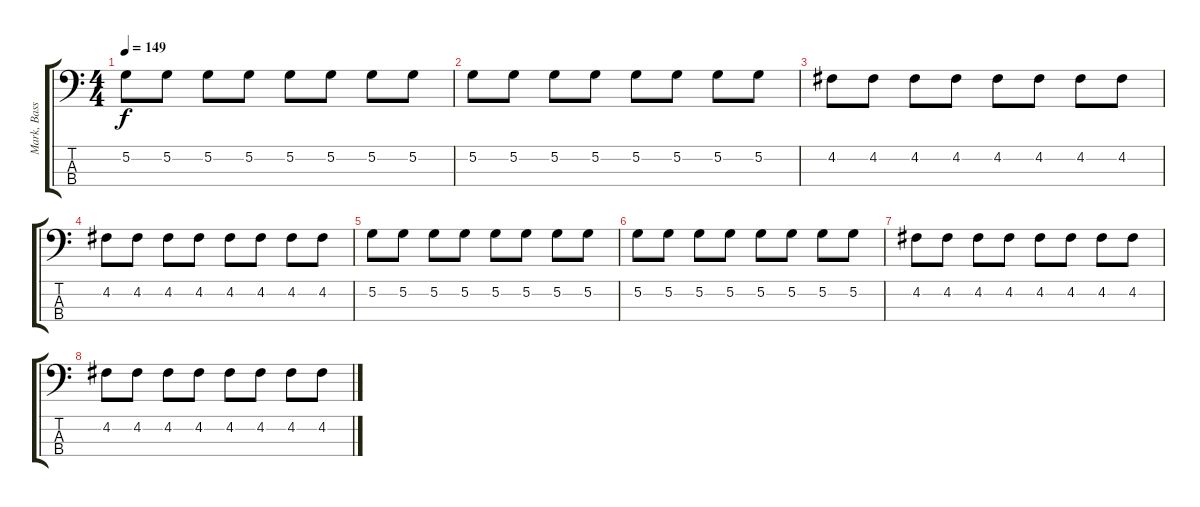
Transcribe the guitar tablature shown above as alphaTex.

\track ("Mark, Bass {Tabbed by Peter B.}" "Mark, Bass") {instrument electricbassfinger}
\staff {score tabs}
\tuning (G2 D2 A1 D1) {hide}
\ts (4 4)
\tempo 149
\clef f4
\ks c
5.2.8{dy f} 5.2.8 5.2.8 5.2.8 5.2.8 5.2.8 5.2.8 5.2.8 |
5.2.8 5.2.8 5.2.8 5.2.8 5.2.8 5.2.8 5.2.8 5.2.8 |
4.2.8 4.2.8 4.2.8 4.2.8 4.2.8 4.2.8 4.2.8 4.2.8 |
4.2.8 4.2.8 4.2.8 4.2.8 4.2.8 4.2.8 4.2.8 4.2.8 |
5.2.8 5.2.8 5.2.8 5.2.8 5.2.8 5.2.8 5.2.8 5.2.8 |
5.2.8 5.2.8 5.2.8 5.2.8 5.2.8 5.2.8 5.2.8 5.2.8 |
4.2.8 4.2.8 4.2.8 4.2.8 4.2.8 4.2.8 4.2.8 4.2.8 |
4.2.8 4.2.8 4.2.8 4.2.8 4.2.8 4.2.8 4.2.8 4.2.8
